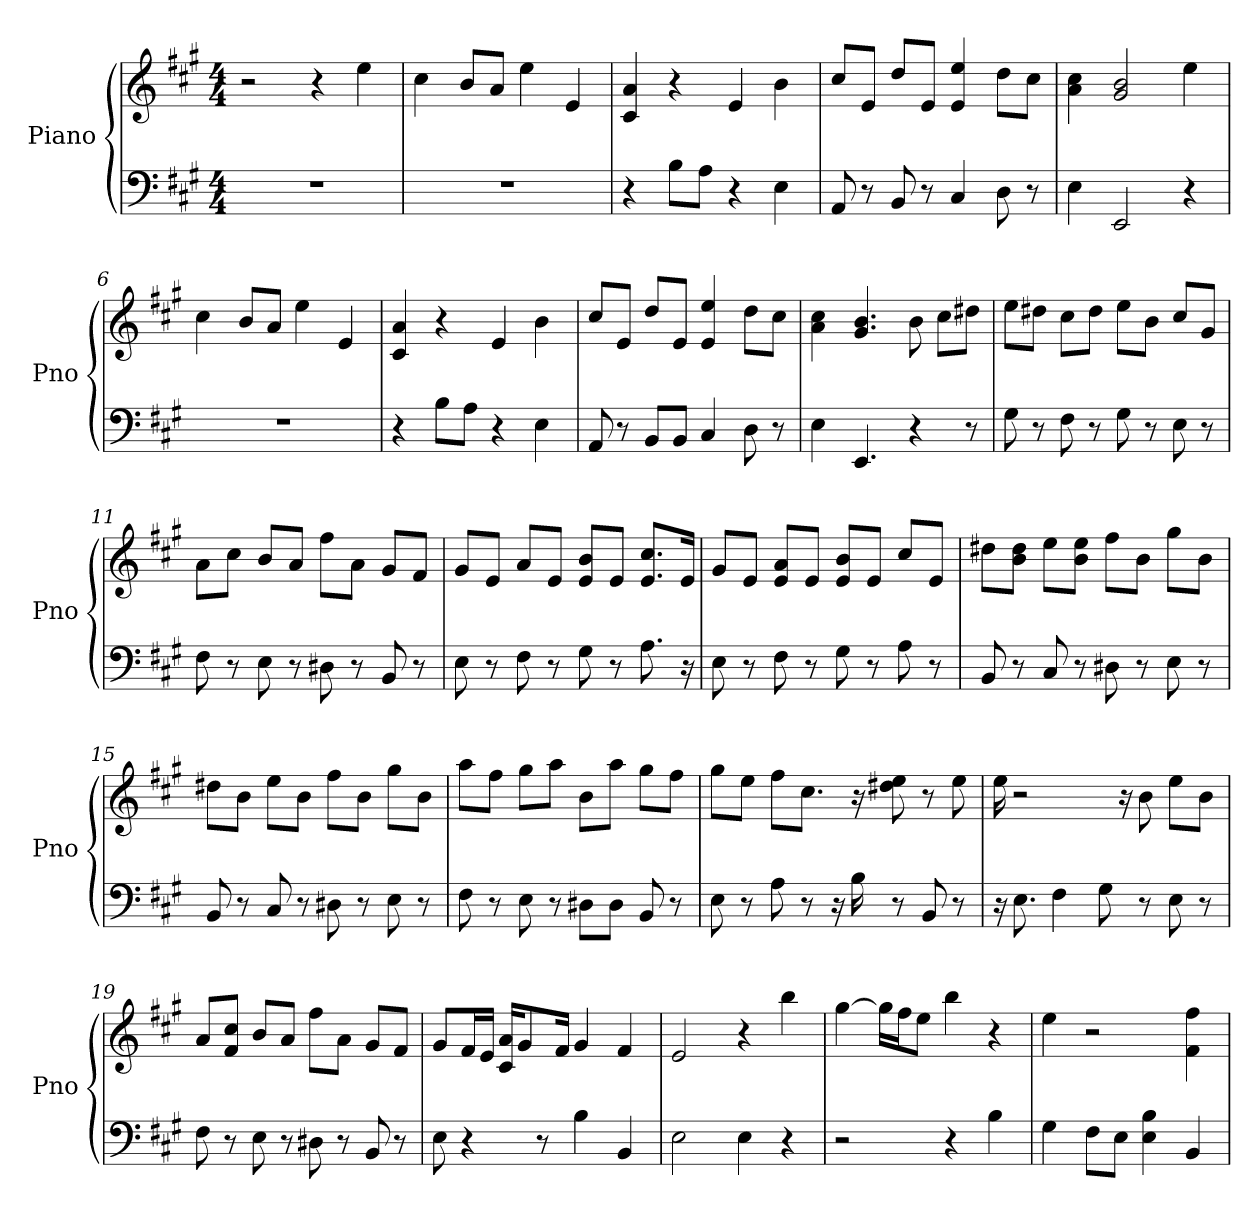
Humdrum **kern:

**kern	**kern
*part1	*part1
*staff2	*staff1
*I"Piano	*
*I'Pno	*
*clefF4	*clefG2
*k[f#c#g#]	*k[f#c#g#]
*A:	*A:
*M4/4	*M4/4
*MM167	*MM167
=1	=1
1r	2r
.	4r
.	4ee
=2	=2
1r	4cc#
.	8b/L
.	8a/J
.	4ee
.	4e
=3	=3
4r	4a 4c#
8B\L	4r
8A\J	.
4r	4e
4E	4b
=4	=4
8AA	8cc#/L
8r	8e/J
8BB	8dd/L
8r	8e/J
4C#	4ee 4e
8D	8dd\L
8r	8cc#\J
=5	=5
4E	4a 4cc#
2EE	2g# 2b
4r	4ee
=6	=6
1r	4cc#
.	8b/L
.	8a/J
.	4ee
.	4e
=7	=7
4r	4a 4c#
8B\L	4r
8A\J	.
4r	4e
4E	4b
=8	=8
8AA	8cc#/L
8r	8e/J
8BB/L	8dd/L
8BB/J	8e/J
4C#	4ee 4e
8D	8dd\L
8r	8cc#\J
=9	=9
4E	4a 4cc#
4.EE	4.b 4.g#
4r	8b
.	8cc#\L
8r	8dd#\J
=10	=10
8G#	8ee\L
8r	8dd#\J
8F#	8cc#\L
8r	8dd#\J
8G#	8ee\L
8r	8b\J
8E	8cc#/L
8r	8g#/J
=11	=11
8F#	8a\L
8r	8cc#\J
8E	8b/L
8r	8a/J
8D#	8ff#\L
8r	8a\J
8BB	8g#/L
8r	8f#/J
=12	=12
8E	8g#/L
8r	8e/J
8F#	8a/L
8r	8e/J
8G#	8e/ 8b/L
8r	8e/J
8.A	8.e/ 8.cc#/L
16r	16e/Jk
=13	=13
8E	8g#/L
8r	8e/J
8F#	8e/ 8a/L
8r	8e/J
8G#	8e/ 8b/L
8r	8e/J
8A	8cc#/L
8r	8e/J
=14	=14
8BB	8dd#\L
8r	8dd#\ 8b\J
8C#	8ee\L
8r	8b\ 8ee\J
8D#	8ff#\L
8r	8b\J
8E	8gg#\L
8r	8b\J
=15	=15
8BB	8dd#\L
8r	8b\J
8C#	8ee\L
8r	8b\J
8D#	8ff#\L
8r	8b\J
8E	8gg#\L
8r	8b\J
=16	=16
8F#	8aa\L
8r	8ff#\J
8E	8gg#\L
8r	8aa\J
8D#\L	8b\L
8D#\J	8aa\J
8BB	8gg#\L
8r	8ff#\J
=17	=17
8E	8gg#\L
8r	8ee\J
8A	8ff#\L
8r	8.cc#\J
16r	.
16B	16r
8r	8dd# 8ee
8BB	8r
8r	8ee
=18	=18
16r	16ee
8.E	2r
4F#	.
8G#	.
.	16r
8r	8b
8E	8ee\L
8r	8b\J
=19	=19
8F#	8a/L
8r	8cc#/ 8f#/J
8E	8b/L
8r	8a/J
8D#	8ff#\L
8r	8a\J
8BB	8g#/L
8r	8f#/J
=20	=20
8E	8g#/L
4r	16f#/L
.	16e/JJ
.	16c#/ 16a/KL
.	8g#/
8r	.
.	16f#/Jk
4B	4g#
4BB	4f#
=21	=21
2E	2e
4E	4r
4r	4bb
=22	=22
2r	[4gg#
.	16gg#\LL]
.	16ff#\J
.	8ee\J
4r	4bb
4B	4r
=23	=23
4G#	4ee
8F#\L	2r
8E\J	.
4E 4B	.
4BB	4f# 4ff#
=	=
*-	*-
